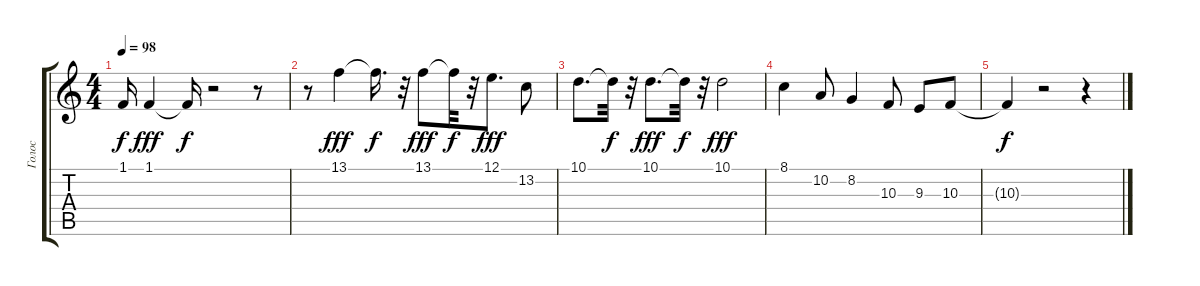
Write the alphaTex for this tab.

\track ("Голос" "Голос") {instrument cello}
\staff {score tabs}
\tuning (E4 B3 G3 D3 A2 E2) {hide}
\ts (4 4)
\tempo 98
\clef g2
\ks c
1.1{t}.16{dy f} 1.1.4{dy fff} 1.1{t}.16{dy f} r.2 r.8 |
r.8 13.1.4{dy fff} 13.1{t}.16{d dy f} r.32 13.1.8{dy fff} 13.1{t}.32{dy f} r.32 12.1.8{d dy fff} 13.2.8 |
10.1.8{d} 10.1{t}.32{dy f} r.32 10.1.8{d dy fff} 10.1{t}.32{dy f} r.32 10.1.2{dy fff} |
8.1.4 10.2.8 8.2.4 10.3.8 9.3.8 10.3.8 |
10.3{t}.4{dy f} r.2 r.4
